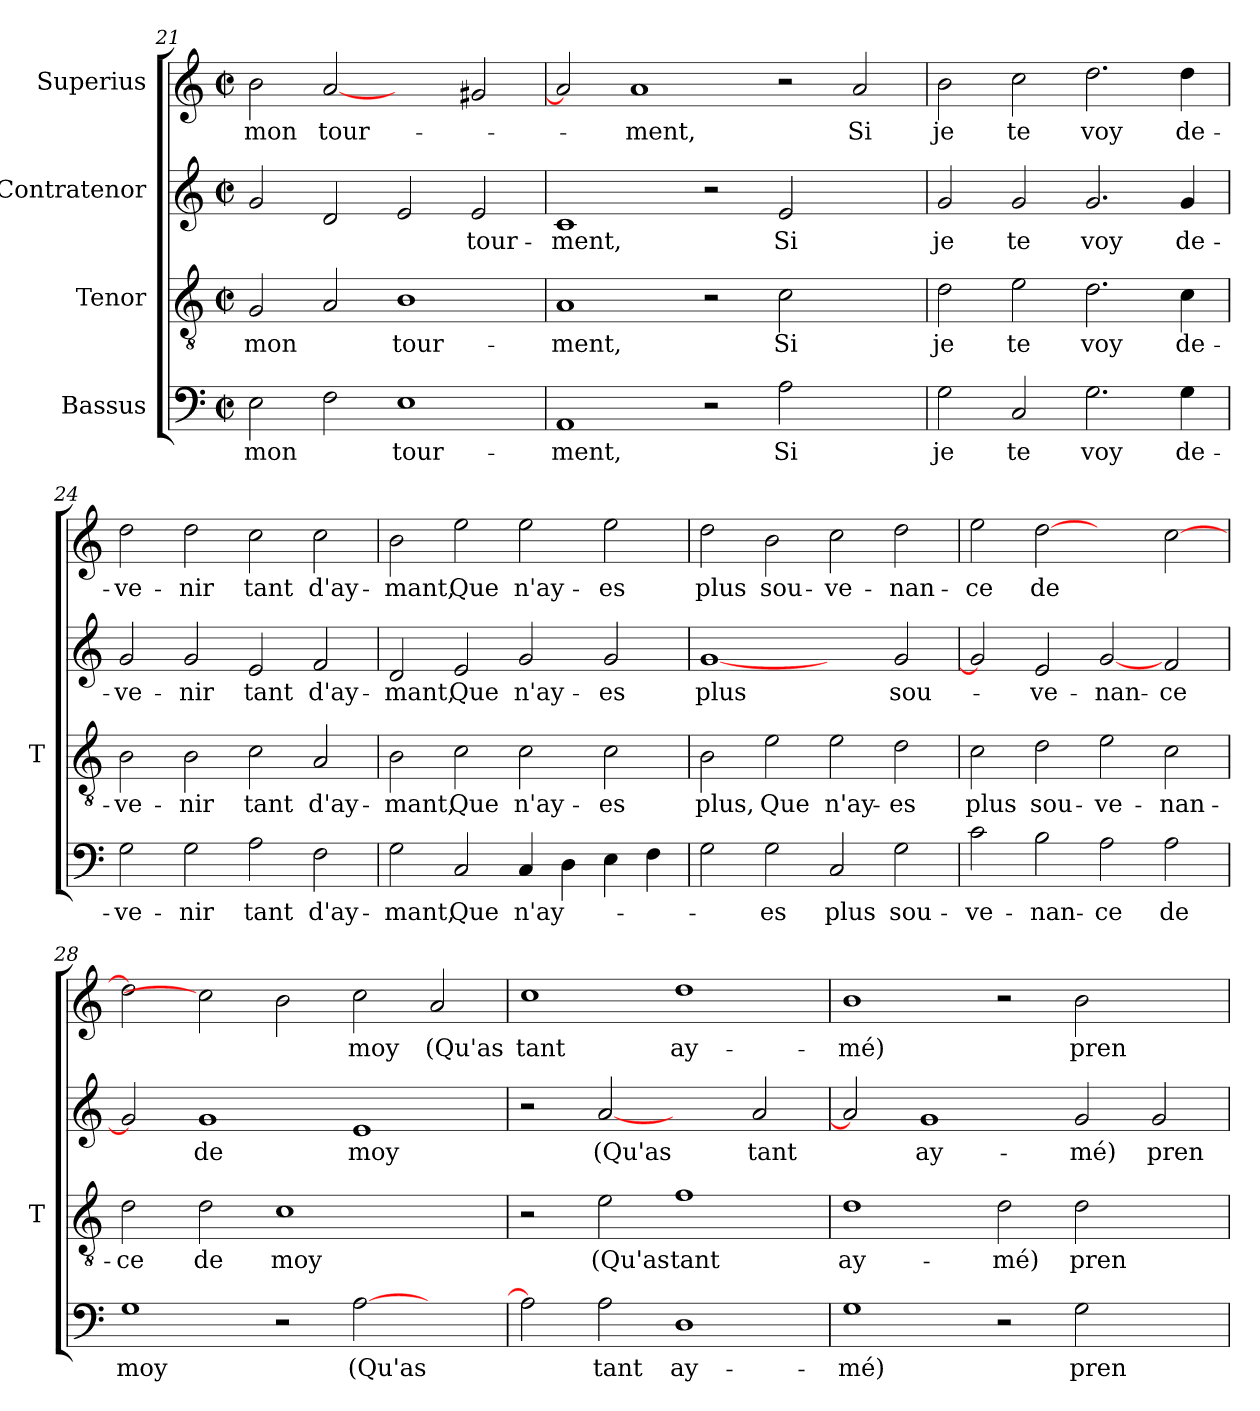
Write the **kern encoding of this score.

**kern	**text	**kern	**text	**kern	**text	**kern	**text
*part4	*part4	*part3	*part3	*part2	*part2	*part1	*part1
*staff4	*staff4	*staff3	*staff3	*staff2	*staff2	*staff1	*staff1
*I"Bassus	*	*I"Tenor	*	*I"Contratenor	*	*I"Superius	*
*	*	*I'T	*	*	*	*	*
*clefF4	*	*clefGv2	*	*clefG2	*	*clefG2	*
*k[]	*	*k[]	*	*k[]	*	*k[]	*
*C:	*	*C:	*	*C:	*	*C:	*
*M2/2	*	*M2/2	*	*M2/2	*	*M2/2	*
*met(c|)	*	*met(c|)	*	*met(c|)	*	*met(c|)	*
=21	=21	=21	=21	=21	=21	=21	=21
2E	-mon	2G	-mon	2g	.	2b	-mon
2F	.	2A	.	2d	.	[2a	tour-
1E	tour-	1B	tour-	2e	.	2ryy	.
.	.	.	.	2e	tour-	2g#X	.
=22	=22	=22	=22	=22	=22	=22	=22
1AA	-ment,	1A	-ment,	1c	-ment,	2a]	.
.	.	.	.	.	.	1a	-ment,
2r	.	2r	.	2r	.	.	.
2A	-Si	2c	-Si	2e	-Si	2r	.
2ryy	.	2ryy	.	2ryy	.	2a	-Si
=23	=23	=23	=23	=23	=23	=23	=23
2G	-je	2d	-je	2g	-je	2b	-je
2C	-te	2e	-te	2g	-te	2cc	-te
2.G	-voy	2.d	-voy	2.g	-voy	2.dd	-voy
4G	de-	4c	de-	4g	de-	4dd	de-
=24	=24	=24	=24	=24	=24	=24	=24
2G	ve-	2B	ve-	2g	ve-	2dd	ve-
2G	-nir	2B	-nir	2g	-nir	2dd	-nir
2A	-tant	2c	-tant	2e	-tant	2cc	-tant
2F	d'ay-	2A	d'ay-	2f	d'ay-	2cc	d'ay-
=25	=25	=25	=25	=25	=25	=25	=25
2G	-mant,	2B	-mant,	2d	-mant,	2b	-mant,
2C	-Que	2c	-Que	2e	-Que	2ee	-Que
4C	n'ay-	2c	n'ay-	2g	n'ay-	2ee	n'ay-
4D	.	.	.	.	.	.	.
4E	.	2c	-es	2g	-es	2ee	-es
4F	.	.	.	.	.	.	.
=26	=26	=26	=26	=26	=26	=26	=26
2G	.	2B	-plus,	[1g	-plus	2dd	-plus
2G	-es	2e	-Que	.	.	2b	sou-
2C	-plus	2e	n'ay-	2ryy	.	2cc	ve-
2G	sou-	2d	-es	2g	sou-	2dd	nan-
=27	=27	=27	=27	=27	=27	=27	=27
2c	ve-	2c	-plus	2g]	.	2ee	-ce
2B	nan-	2d	sou-	2e	ve-	[2dd	-de
2A	-ce	2e	ve-	[2g	nan-	2ryy	.
2A	-de	2c	nan-	2f	-ce	[2cc	.
=28	=28	=28	=28	=28	=28	=28	=28
1G	-moy	2d	-ce	2g]	.	2dd]	.
.	.	2d	-de	1g	-de	2cc]	.
2r	.	1c	-moy	.	.	2b	.
[2A	-(Qu'as	.	.	1e	-moy	2cc	-moy
2ryy	.	2ryy	.	.	.	2a	-(Qu'as
=29	=29	=29	=29	=29	=29	=29	=29
2A]	.	2r	.	2r	.	1cc	-tant
2A	-tant	2e	-(Qu'as	[2a	-(Qu'as	.	.
1D	ay-	1f	-tant	2ryy	.	1dd	ay-
.	.	.	.	2a	-tant	.	.
=30	=30	=30	=30	=30	=30	=30	=30
1G	-mé)	1d	ay-	2a]	.	1b	-mé)
.	.	.	.	1g	ay-	.	.
2r	.	2d	-mé)	.	.	2r	.
2G	pren-	2d	pren-	2g	-mé)	2b	pren-
2ryy	.	2ryy	.	2g	pren-	2ryy	.
=	=	=	=	=	=	=	=
*-	*-	*-	*-	*-	*-	*-	*-
